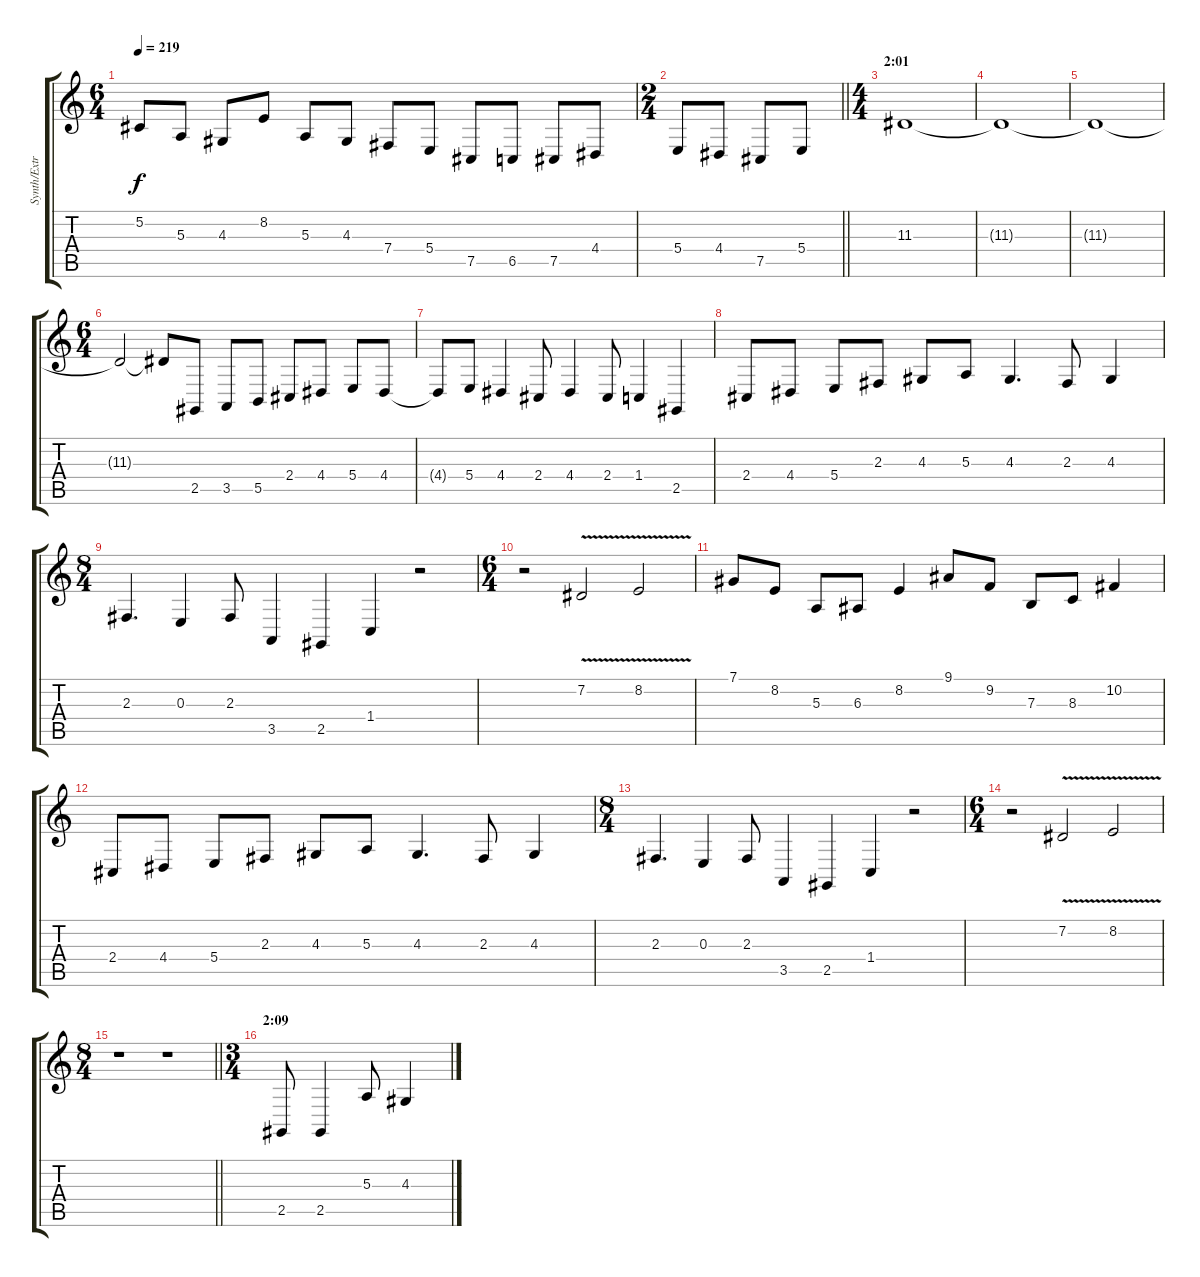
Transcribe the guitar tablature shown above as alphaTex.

\track ("Synth/Extra Guitar II/Vocals" "Synth/Extr") {instrument lead2sawtooth}
\staff {score tabs}
\tuning (Db4 Ab3 E3 B2 Gb2 Db2) {hide}
\ts (6 4)
\tempo 219
\clef g2
\ks c
5.2.8{dy f} 5.3.8 4.3.8 8.2.8 5.3.8 4.3.8 7.4.8 5.4.8 7.5.8 6.5.8 7.5.8 4.4.8 |
\ts (2 4)
\barLineRight lightlight
5.4.8 4.4.8 7.5.8 5.4.8 |
\ts (4 4)
\section ("" "2:01")
11.3.1{balance 8 instrument lead2sawtooth} |
11.3{t}.1 |
11.3{t}.1 |
\ts (6 4)
11.3{t}.2 11.3{t}.8 2.5.8 3.5.8 5.5.8 2.4.8 4.4.8 5.4.8 4.4.8 |
4.4{t}.8 5.4.8 4.4.4 2.4.8 4.4.4 2.4.8 1.4.4 2.5.4 |
2.4.8 4.4.8 5.4.8 2.3.8 4.3.8 5.3.8 4.3.4{d} 2.3.8 4.3.4 |
\ts (8 4)
2.3.4{d} 0.3.4 2.3.8 3.5.4 2.5.4 1.4.4 r.2 |
\ts (6 4)
r.2 7.2{v}.2 8.2{v}.2 |
7.1.8 8.2.8 5.3.8 6.3.8 8.2.4 9.1.8 9.2.8 7.3.8 8.3.8 10.2.4 |
2.4.8 4.4.8 5.4.8 2.3.8 4.3.8 5.3.8 4.3.4{d} 2.3.8 4.3.4 |
\ts (8 4)
2.3.4{d} 0.3.4 2.3.8 3.5.4 2.5.4 1.4.4 r.2 |
\ts (6 4)
r.2 7.2{v}.2 8.2{v}.2 |
\ts (8 4)
\barLineRight lightlight
r.1 r.1 |
\ts (3 4)
\section ("" "2:09")
2.5.8{volume 8 balance 8 instrument lead2sawtooth} 2.5.4 5.3.8 4.3.4
